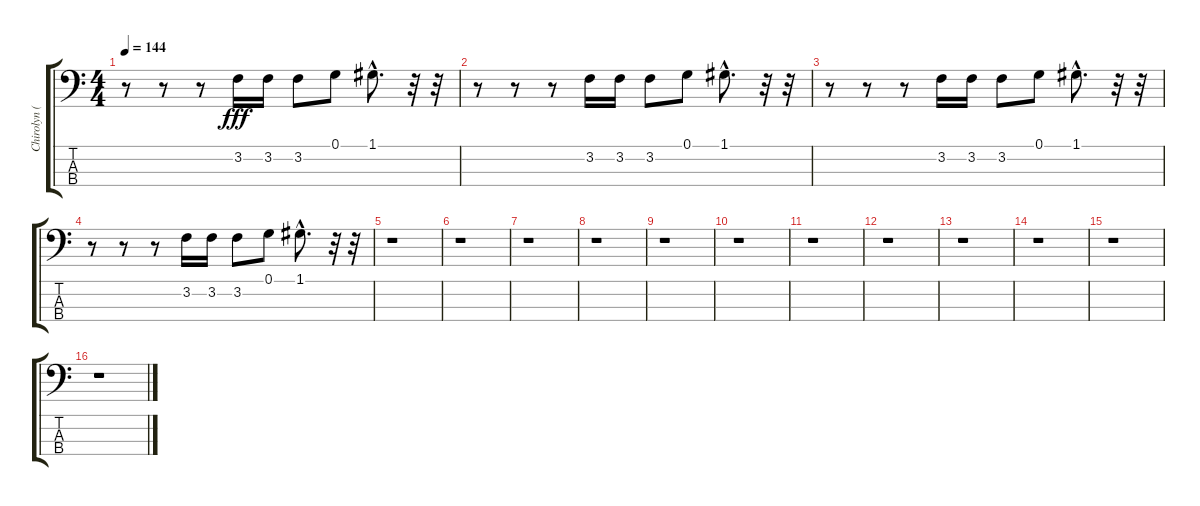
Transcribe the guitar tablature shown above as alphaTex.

\track ("Chirolyn (Lead Bass)" "Chirolyn (") {instrument electricbassfinger}
\staff {score tabs}
\tuning (G2 D2 A1 E1) {hide}
\ts (4 4)
\tempo 144
\clef f4
\ks c
r.8{dy fff} r.8 r.8 3.2.16 3.2.16 3.2.8 0.1.8 1.1{hac}.8{d} r.32 r.32 |
r.8 r.8 r.8 3.2.16 3.2.16 3.2.8 0.1.8 1.1{hac}.8{d} r.32 r.32 |
r.8 r.8 r.8 3.2.16 3.2.16 3.2.8 0.1.8 1.1{hac}.8{d} r.32 r.32 |
r.8 r.8 r.8 3.2.16 3.2.16 3.2.8 0.1.8 1.1{hac}.8{d} r.32 r.32 |
r.1 |
r.1 |
r.1 |
r.1 |
r.1 |
r.1 |
r.1 |
r.1 |
r.1 |
r.1 |
r.1 |
r.1
